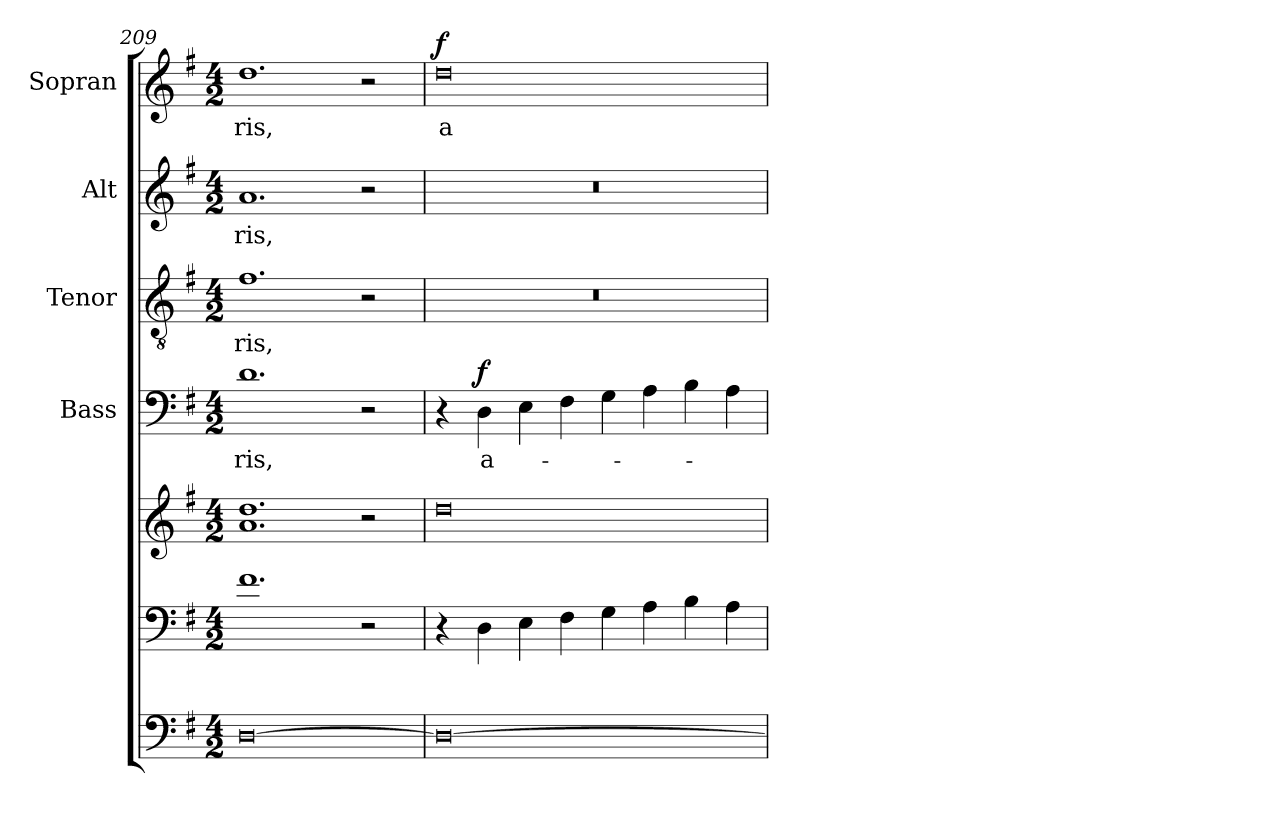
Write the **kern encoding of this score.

**kern	**kern	**kern	**kern	**text	**dynam	**kern	**text	**kern	**text	**kern	**text	**dynam
*part6	*part5	*part5	*part4	*part4	*part4	*part3	*part3	*part2	*part2	*part1	*part1	*part1
*staff7	*staff6	*staff5	*staff4	*staff4	*staff4	*staff3	*staff3	*staff2	*staff2	*staff1	*staff1	*staff1
*	*	*	*I"Bass	*	*	*I"Tenor	*	*I"Alt	*	*I"Sopran	*	*
*	*	*	*I'B.	*	*	*I'T.	*	*I'A.	*	*I'S.	*	*
*clefF4	*clefF4	*clefG2	*clefF4	*	*	*clefGv2	*	*clefG2	*	*clefG2	*	*
*k[f#]	*k[f#]	*k[f#]	*k[f#]	*	*	*k[f#]	*	*k[f#]	*	*k[f#]	*	*
*G:	*G:	*G:	*G:	*	*	*G:	*	*G:	*	*G:	*	*
*M4/2	*M4/2	*M4/2	*M4/2	*	*	*M4/2	*	*M4/2	*	*M4/2	*	*
=209	=209	=209	=209	=209	=209	=209	=209	=209	=209	=209	=209	=209
!	!	!	!	!LO:LY:b	!	!	!LO:LY:b	!	!LO:LY:b	!	!LO:LY:b	!
[0D	1.f#	1.a 1.dd	1.d	-ris,	.	1.f#	-ris,	1.a	-ris,	1.dd	-ris,	.
.	2r	2r	2r	.	.	2r	.	2r	.	2r	.	.
=210	=210	=210	=210	=210	=210	=210	=210	=210	=210	=210	=210	=210
!	!	!	!	!	!	!	!	!	!	!	!LO:LY:b	!LO:DY:a
0D_	4r	0dd	4r	.	.	0r	.	0r	.	0dd	a-	f
!	!	!	!	!LO:LY:b	!LO:DY:a	!	!	!	!	!	!	!
.	4D\	.	4D\	a-	f	.	.	.	.	.	.	.
.	4E\	.	4E\	.	.	.	.	.	.	.	.	.
.	4F#\	.	4F#\	.	.	.	.	.	.	.	.	.
.	4G\	.	4G\	.	.	.	.	.	.	.	.	.
.	4A\	.	4A\	.	.	.	.	.	.	.	.	.
.	4B\	.	4B\	.	.	.	.	.	.	.	.	.
.	4A\	.	4A\	.	.	.	.	.	.	.	.	.
=	=	=	=	=	=	=	=	=	=	=	=	=
*-	*-	*-	*-	*-	*-	*-	*-	*-	*-	*-	*-	*-
